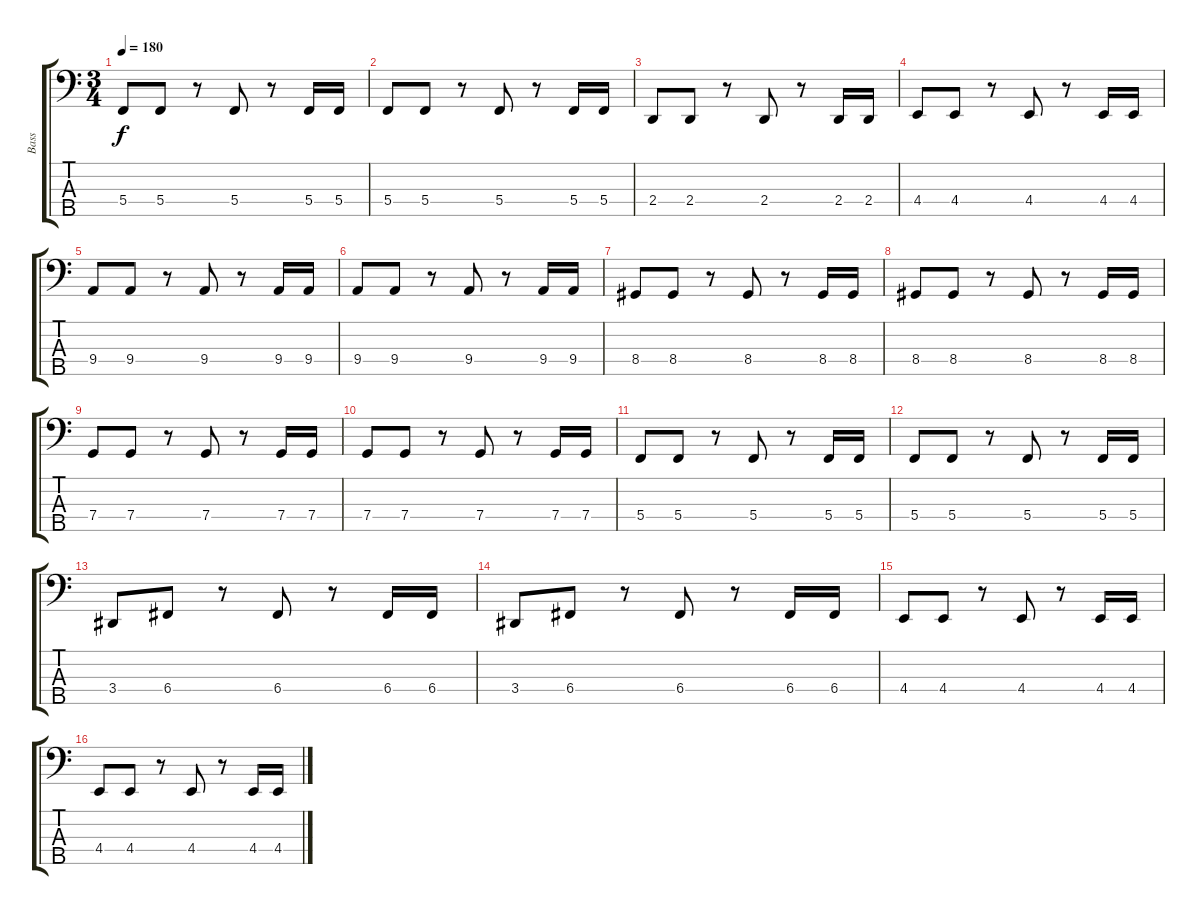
\track ("Bass" "Bass") {instrument electricbassfinger}
\staff {score tabs}
\tuning (F2 C2 G1 C1 Ab0) {hide}
\ts (3 4)
\tempo 180
\clef f4
\ks c
5.4.8{dy f} 5.4.8 r.8 5.4.8 r.8 5.4.16 5.4.16 |
5.4.8 5.4.8 r.8 5.4.8 r.8 5.4.16 5.4.16 |
2.4.8 2.4.8 r.8 2.4.8 r.8 2.4.16 2.4.16 |
4.4.8 4.4.8 r.8 4.4.8 r.8 4.4.16 4.4.16 |
9.4.8 9.4.8 r.8 9.4.8 r.8 9.4.16 9.4.16 |
9.4.8 9.4.8 r.8 9.4.8 r.8 9.4.16 9.4.16 |
8.4.8 8.4.8 r.8 8.4.8 r.8 8.4.16 8.4.16 |
8.4.8 8.4.8 r.8 8.4.8 r.8 8.4.16 8.4.16 |
7.4.8 7.4.8 r.8 7.4.8 r.8 7.4.16 7.4.16 |
7.4.8 7.4.8 r.8 7.4.8 r.8 7.4.16 7.4.16 |
5.4.8 5.4.8 r.8 5.4.8 r.8 5.4.16 5.4.16 |
5.4.8 5.4.8 r.8 5.4.8 r.8 5.4.16 5.4.16 |
3.4.8 6.4.8 r.8 6.4.8 r.8 6.4.16 6.4.16 |
3.4.8 6.4.8 r.8 6.4.8 r.8 6.4.16 6.4.16 |
4.4.8 4.4.8 r.8 4.4.8 r.8 4.4.16 4.4.16 |
4.4.8 4.4.8 r.8 4.4.8 r.8 4.4.16 4.4.16
